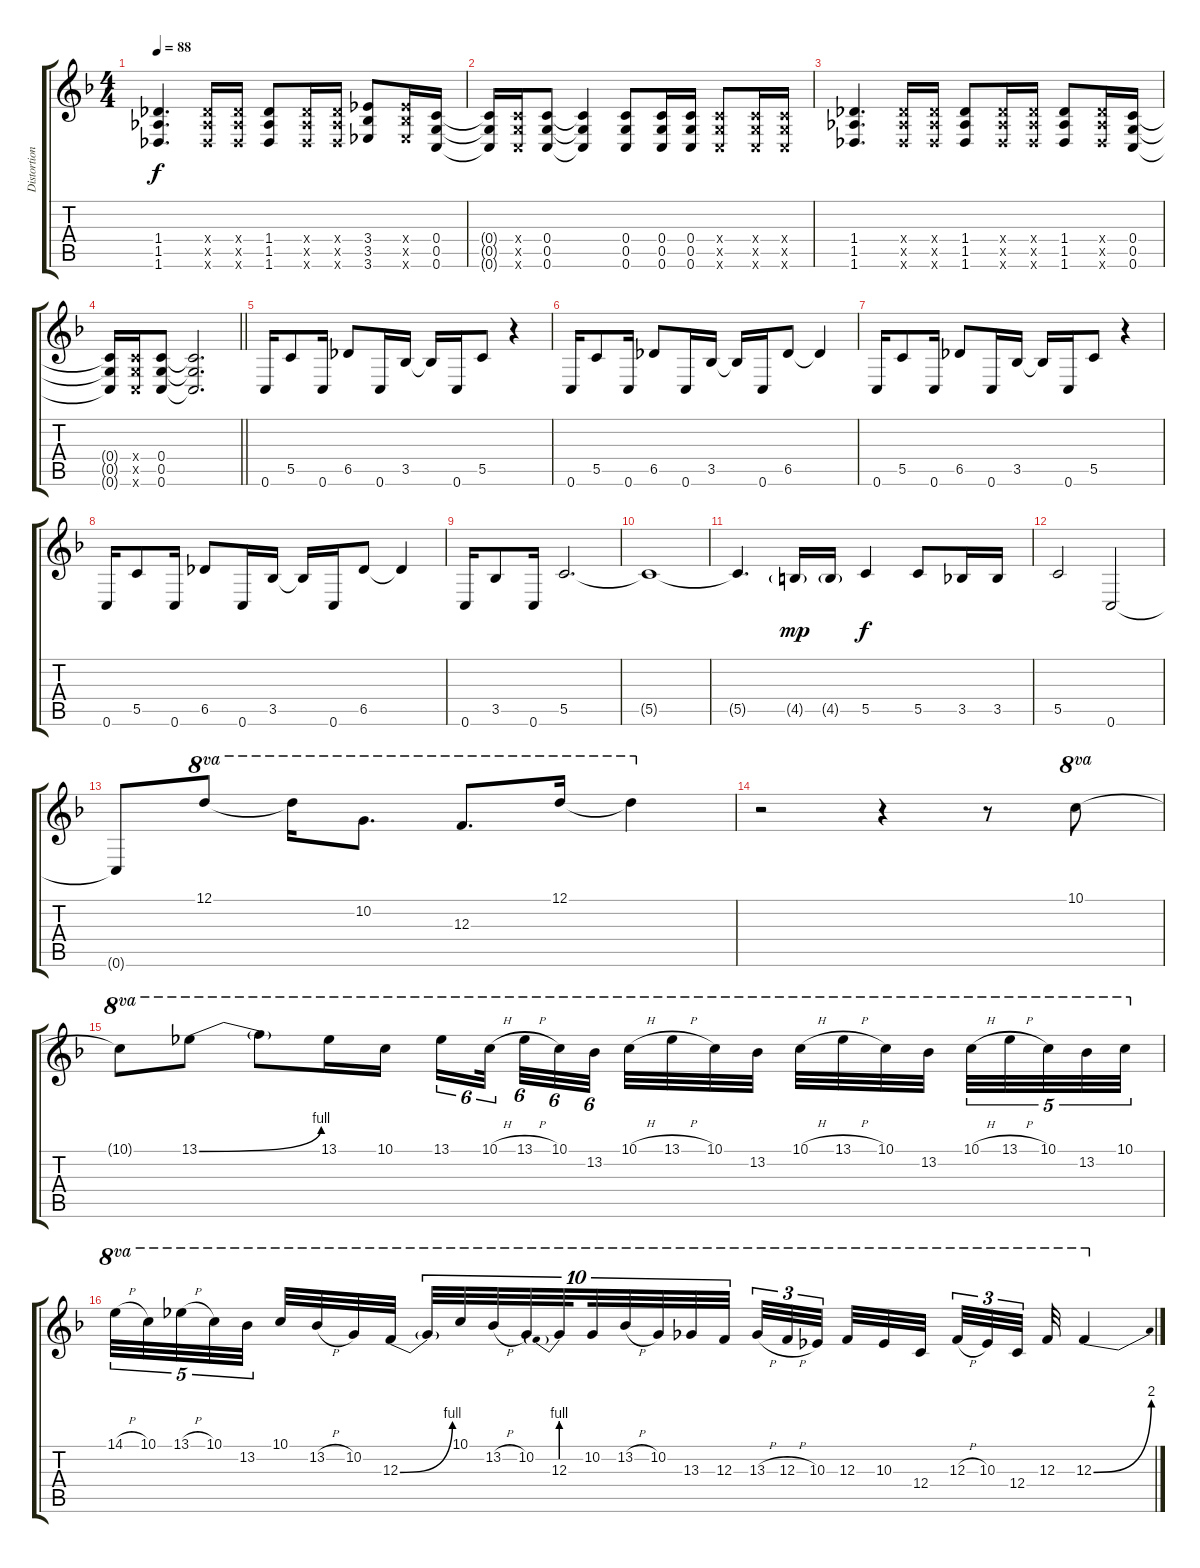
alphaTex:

\track ("Distortion 2" "Distortion") {instrument distortionguitar}
\staff {score tabs}
\tuning (D4 A3 F3 C3 G2 C2) {hide}
\ts (4 4)
\tempo 88
\clef g2
\ks f
(1.4 1.5 1.6).4{d dy f} (1.4{x} 1.5{x} 1.6{x}).16 (1.4{x} 1.5{x} 1.6{x}).16 (1.4 1.5 1.6).8 (1.4{x} 1.5{x} 1.6{x}).16 (1.4{x} 1.5{x} 1.6{x}).16 (3.4 3.5 3.6).8 (3.4{x} 3.5{x} 3.6{x}).16 (0.4 0.5 0.6).16 |
(0.4{t} 0.5{t} 0.6{t}).16 (0.4{x} 0.5{x} 0.6{x}).16 (0.4 0.5 0.6).8 (0.4{t} 0.5{t} 0.6{t}).4 (0.4 0.5 0.6).8 (0.4 0.5 0.6).16 (0.4 0.5 0.6).16 (0.4{x} 0.5{x} 0.6{x}).8 (0.4{x} 0.5{x} 0.6{x}).16 (0.4{x} 0.5{x} 0.6{x}).16 |
(1.4 1.5 1.6).4{d} (1.4{x} 1.5{x} 1.6{x}).16 (1.4{x} 1.5{x} 1.6{x}).16 (1.4 1.5 1.6).8 (1.4{x} 1.5{x} 1.6{x}).16 (1.4{x} 1.5{x} 1.6{x}).16 (1.4 1.5 1.6).8 (1.4{x} 1.5{x} 1.6{x}).16 (0.4 0.5 0.6).16 |
\barLineRight lightlight
(0.4{t} 0.5{t} 0.6{t}).16 (0.4{x} 0.5{x} 0.6{x}).16 (0.4 0.5 0.6).8 (0.4{t} 0.5{t} 0.6{t}).2{d} |
\section ("" " ")
0.6.16 5.5.8 0.6.16 6.5.8 0.6.16 3.5.16 3.5{t}.16 0.6.16 5.5.8 r.4 |
0.6.16 5.5.8 0.6.16 6.5.8 0.6.16 3.5.16 3.5{t}.16 0.6.16 6.5.8 6.5{t}.4 |
0.6.16 5.5.8 0.6.16 6.5.8 0.6.16 3.5.16 3.5{t}.16 0.6.16 5.5.8 r.4 |
0.6.16 5.5.8 0.6.16 6.5.8 0.6.16 3.5.16 3.5{t}.16 0.6.16 6.5.8 6.5{t}.4 |
0.6.16 3.5.8 0.6.16 5.5.2{d} |
5.5{t}.1 |
5.5{t}.4{d} 4.5{g}.16{dy mp} 4.5{g}.16 5.5.4{dy f} 5.5.8 3.5.16 3.5.16 |
5.5.2 0.6.2 |
0.6{t}.8 12.1.8{ot 8va} 12.1{t}.16{ot 8va} 10.2.8{d ot 8va} 12.3.8{d ot 8va} 12.1.16{ot 8va} 12.1{t}.4{ot 8va} |
r.2 r.4 r.8 10.1.8{ot 8va} |
10.1{t}.8{ot 8va} 13.1{be (bend 0 0 60 4)}.8{ot 8va} 13.1{t}.8{ot 8va} 13.1.16{ot 8va} 10.1.16{ot 8va} 13.1.16{tu (6 4) ot 8va} 10.1{h}.32{tu (6 4) ot 8va beam splitsecondary} 13.1{h}.32{tu (6 4) ot 8va} 10.1.32{tu (6 4) ot 8va} 13.2.32{tu (6 4) ot 8va beam splitsecondary} 10.1{h}.32{ot 8va} 13.1{h}.32{ot 8va} 10.1.32{ot 8va} 13.2.32{ot 8va} 10.1{h}.32{ot 8va} 13.1{h}.32{ot 8va} 10.1.32{ot 8va} 13.2.32{ot 8va beam splitsecondary} 10.1{h}.32{tu (5 4) ot 8va} 13.1{h}.32{tu (5 4) ot 8va} 10.1.32{tu (5 4) ot 8va} 13.2.32{tu (5 4) ot 8va} 10.1.32{tu (5 4) ot 8va} |
14.1{h}.32{tu (5 4) ot 8va} 10.1.32{tu (5 4) ot 8va} 13.1{h}.32{tu (5 4) ot 8va} 10.1.32{tu (5 4) ot 8va} 13.2.32{tu (5 4) ot 8va beam splitsecondary} 10.1.32{ot 8va} 13.2{h}.32{ot 8va} 10.2.32{ot 8va} 12.3{be (bend 0 0 60 4)}.32{ot 8va} 12.3{t}.32{tu (10 8) ot 8va} 10.1.32{tu (10 8) ot 8va} 13.2{h}.32{tu (10 8) ot 8va} 10.2.32{tu (10 8) ot 8va} 12.3{be (prebend 0 4 60 4)}.32{tu (10 8) ot 8va beam splitsecondary} 10.2.32{tu (10 8) ot 8va} 13.2{h}.32{tu (10 8) ot 8va} 10.2.32{tu (10 8) ot 8va} 13.3.32{tu (10 8) ot 8va} 12.3.32{tu (10 8) ot 8va} 13.3{h}.32{tu (3 2) ot 8va} 12.3{h}.32{tu (3 2) ot 8va} 10.3.32{tu (3 2) ot 8va beam splitsecondary} 12.3.32{ot 8va} 10.3.32{ot 8va} 12.4.32{ot 8va beam splitsecondary} 12.3{h}.32{tu (3 2) ot 8va} 10.3.32{tu (3 2) ot 8va} 12.4.32{tu (3 2) ot 8va beam splitsecondary} 12.3.32{ot 8va} 12.3{be (bend 0 0 60 8)}.4{ot 8va}
